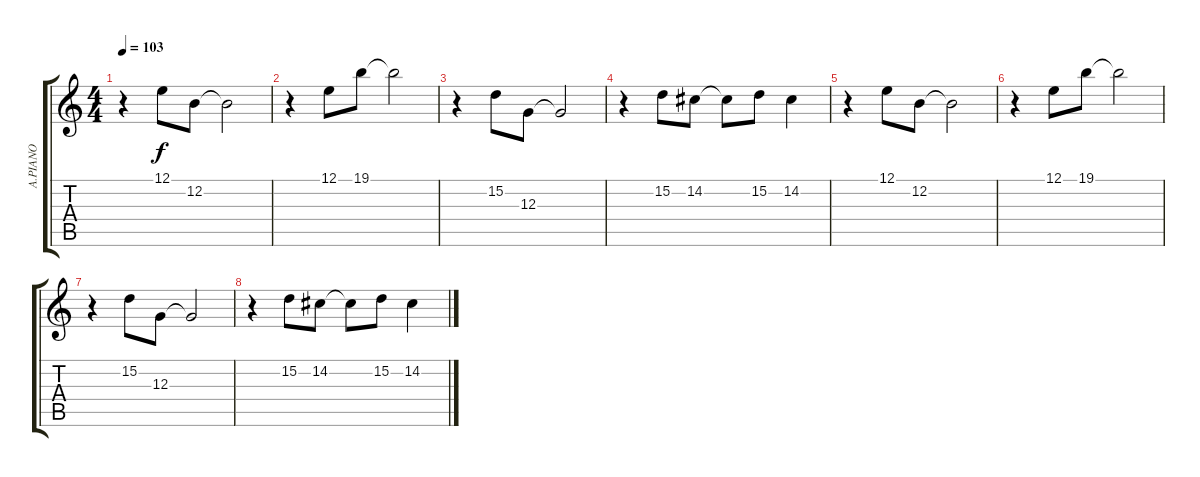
\track ("A.PIANO" "A.PIANO") {instrument acousticgrandpiano}
\staff {score tabs}
\tuning (E4 B3 G3 D3 A2 E2) {hide}
\ts (4 4)
\tempo 103
\clef g2
\ks c
r.4{dy f} 12.1.8 12.2.8 12.2{t}.2 |
r.4 12.1.8 19.1.8 19.1{t}.2 |
r.4 15.2.8 12.3.8 12.3{t}.2 |
r.4 15.2.8 14.2.8 14.2{t}.8 15.2.8 14.2.4 |
r.4 12.1.8 12.2.8 12.2{t}.2 |
r.4 12.1.8 19.1.8 19.1{t}.2 |
r.4 15.2.8 12.3.8 12.3{t}.2 |
r.4 15.2.8 14.2.8 14.2{t}.8 15.2.8 14.2.4
